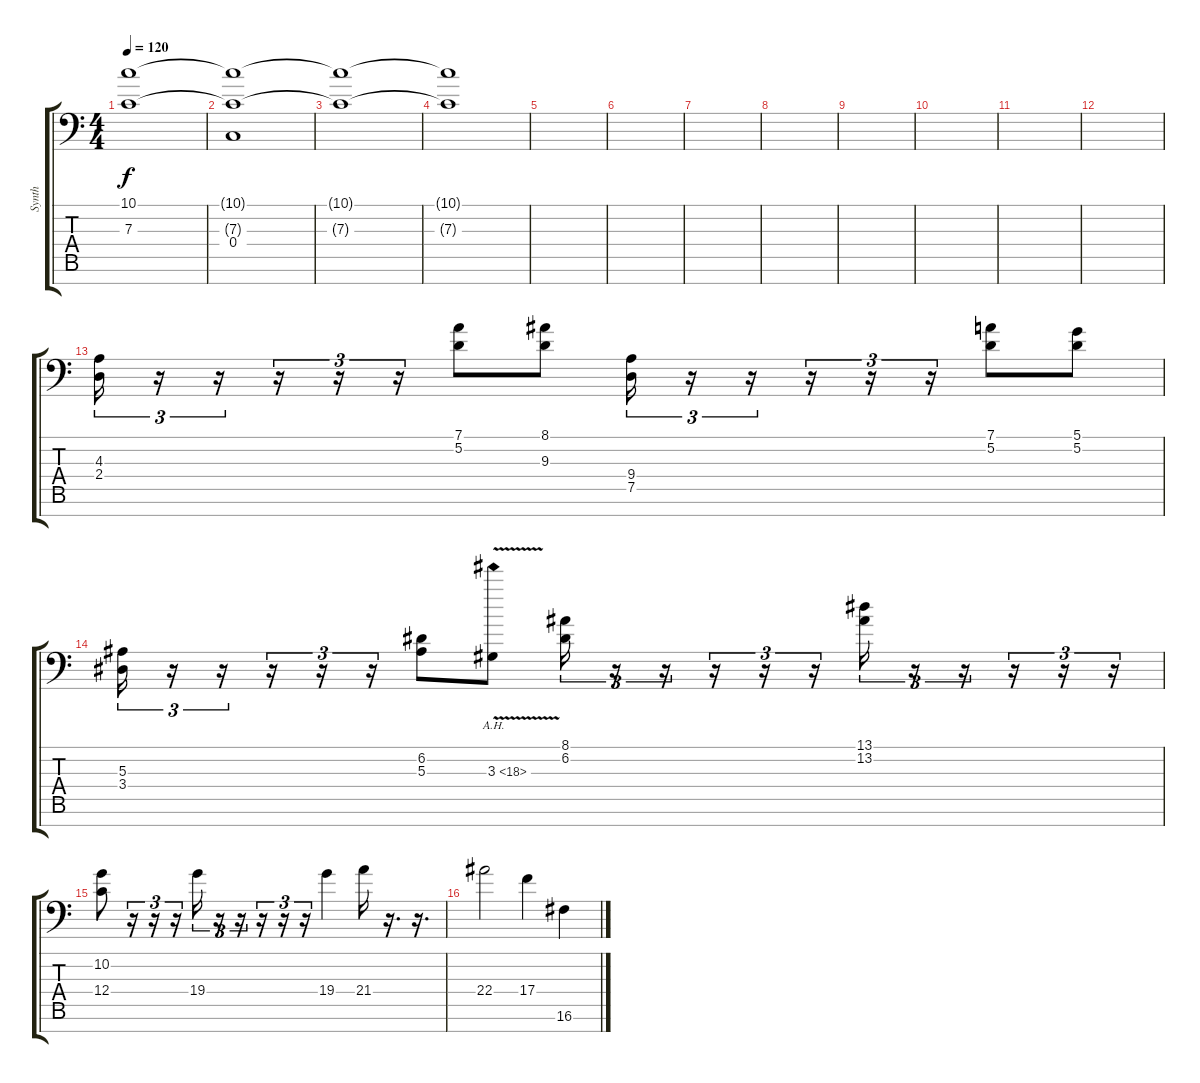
\track ("Synth" "Synth") {instrument tremolostrings}
\staff {score tabs}
\tuning (D4 A3 F3 C3 G2 D2 G1) {hide}
\ts (4 4)
\tempo 120
\clef f4
\ks c
(10.1 7.3).1{dy f} |
(10.1{t} 7.3{t} 0.4).1 |
(10.1{t} 7.3{t}).1 |
(10.1{t} 7.3{t}).1 |
|
|
|
|
|
|
|
|
(4.3 2.4).16{tu (3 2) volume 16} r.16{tu (3 2)} r.16{tu (3 2)} r.16{tu (3 2)} r.16{tu (3 2)} r.16{tu (3 2)} (7.1 5.2).8 (8.1 9.3).8 (9.4 7.5).16{tu (3 2)} r.16{tu (3 2)} r.16{tu (3 2)} r.16{tu (3 2)} r.16{tu (3 2)} r.16{tu (3 2)} (7.1 5.2).8 (5.1 5.2).8 |
(5.3 3.4).16{tu (3 2)} r.16{tu (3 2)} r.16{tu (3 2)} r.16{tu (3 2)} r.16{tu (3 2)} r.16{tu (3 2)} (6.2 5.3).8 3.3{ah 15 v}.8 (8.1 6.2).16{tu (3 2)} r.16{tu (3 2)} r.16{tu (3 2)} r.16{tu (3 2)} r.16{tu (3 2)} r.16{tu (3 2)} (13.1 13.2).16{tu (3 2)} r.16{tu (3 2)} r.16{tu (3 2)} r.16{tu (3 2)} r.16{tu (3 2)} r.16{tu (3 2)} |
(10.2 12.4).8 r.16{tu (3 2)} r.16{tu (3 2)} r.16{tu (3 2)} 19.4.16{tu (3 2)} r.16{tu (3 2)} r.16{tu (3 2)} r.16{tu (3 2)} r.16{tu (3 2)} r.16{tu (3 2)} 19.4.4 21.4.16 r.16{d} r.16{d} |
22.4.2 17.4.4 16.6.4
